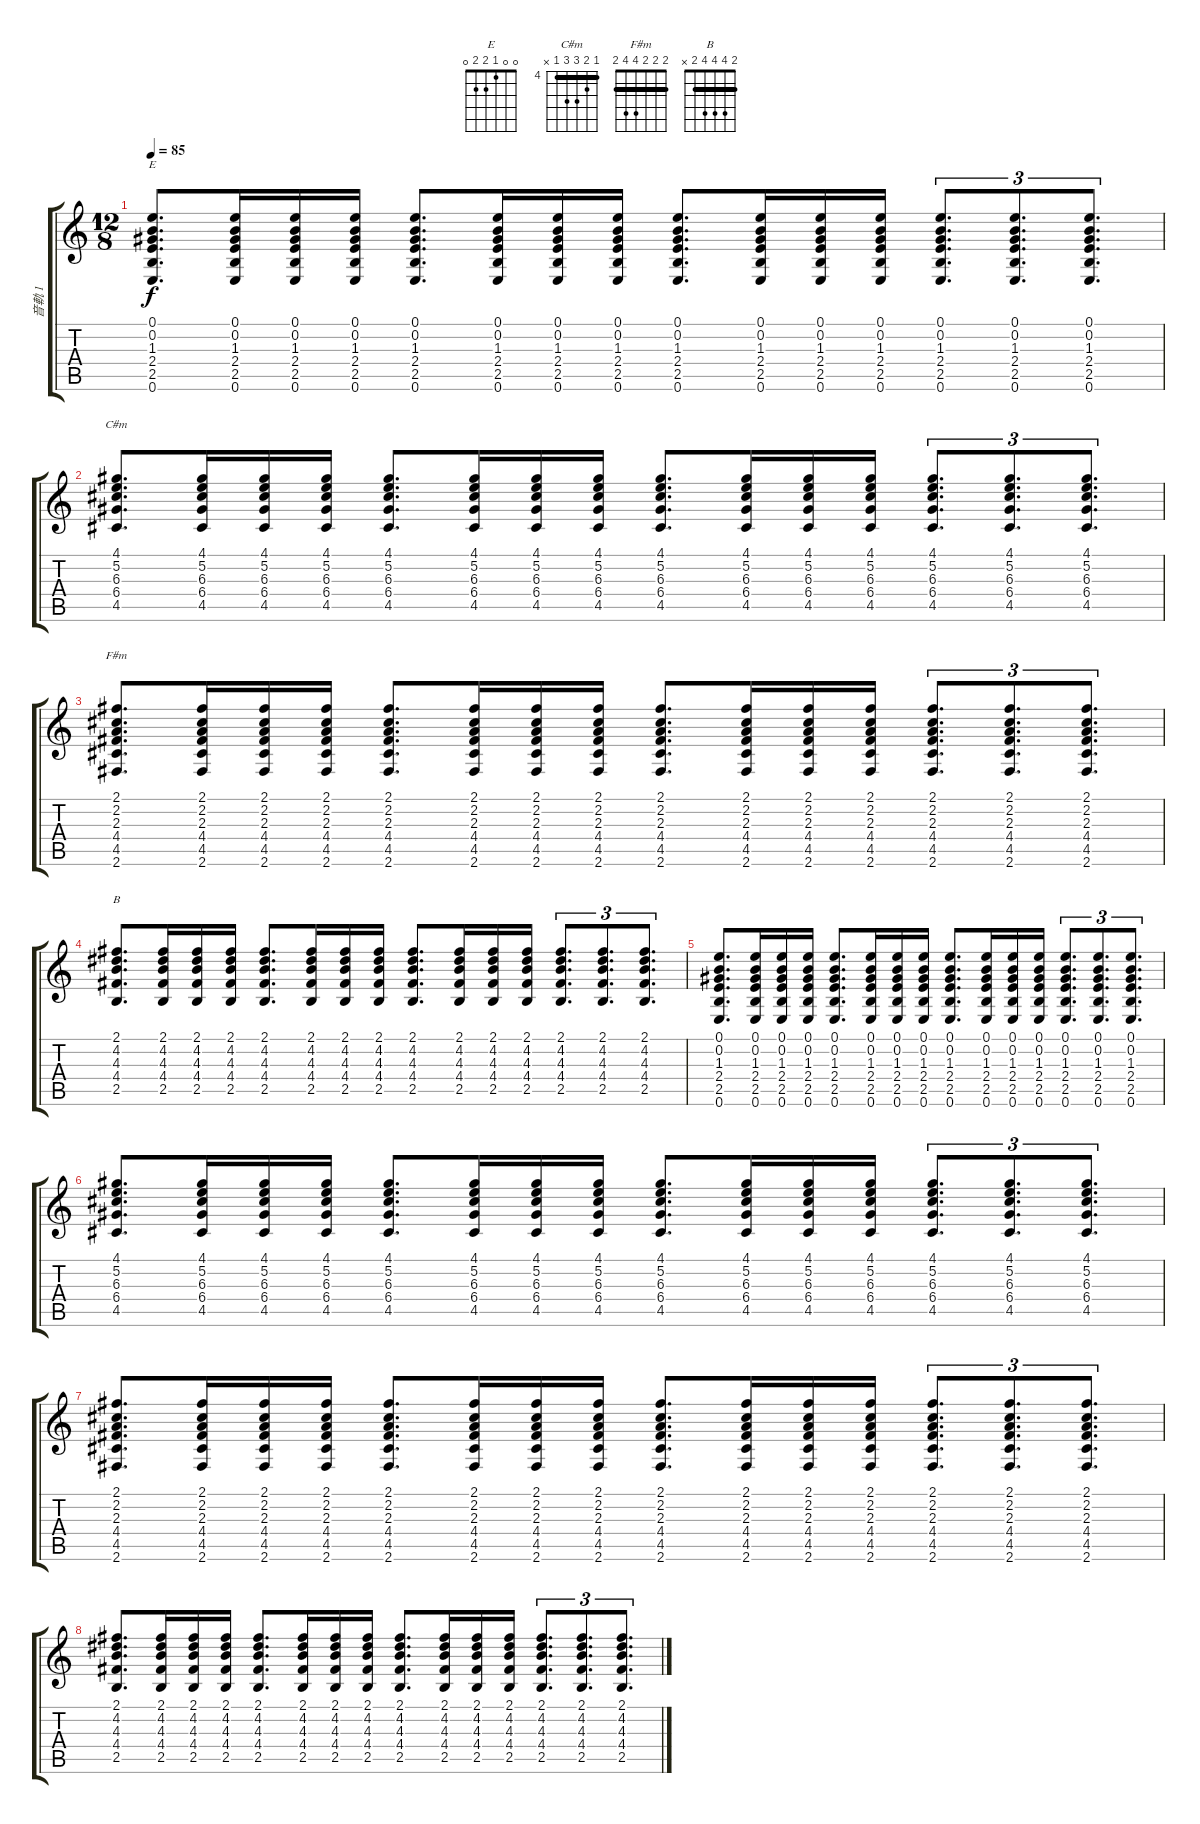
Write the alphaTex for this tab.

\track ("音軌 1" "音軌 1") {instrument acousticguitarnylon}
\staff {score tabs}
\tuning (E4 B3 G3 D3 A2 E2) {hide}
\chord ("E" 0 0 1 2 2 0)
\chord ("C#m" 4 5 6 6 4 x) {firstfret 4 barre 4}
\chord ("F#m" 2 2 2 4 4 2) {barre 2}
\chord ("B" 2 4 4 4 2 x) {barre 2}
\ts (12 8)
\tempo 85
\clef g2
\ks c
(0.1 0.2 1.3 2.4 2.5 0.6).8{d ch "E" dy f instrument acousticguitarnylon} (0.1 0.2 1.3 2.4 2.5 0.6).16 (0.1 0.2 1.3 2.4 2.5 0.6).16 (0.1 0.2 1.3 2.4 2.5 0.6).16 (0.1 0.2 1.3 2.4 2.5 0.6).8{d} (0.1 0.2 1.3 2.4 2.5 0.6).16 (0.1 0.2 1.3 2.4 2.5 0.6).16 (0.1 0.2 1.3 2.4 2.5 0.6).16 (0.1 0.2 1.3 2.4 2.5 0.6).8{d} (0.1 0.2 1.3 2.4 2.5 0.6).16 (0.1 0.2 1.3 2.4 2.5 0.6).16 (0.1 0.2 1.3 2.4 2.5 0.6).16 (0.1 0.2 1.3 2.4 2.5 0.6).8{d tu (3 2)} (0.1 0.2 1.3 2.4 2.5 0.6).8{d tu (3 2)} (0.1 0.2 1.3 2.4 2.5 0.6).8{d tu (3 2)} |
(4.1 5.2 6.3 6.4 4.5).8{d ch "C#m"} (4.1 5.2 6.3 6.4 4.5).16 (4.1 5.2 6.3 6.4 4.5).16 (4.1 5.2 6.3 6.4 4.5).16 (4.1 5.2 6.3 6.4 4.5).8{d} (4.1 5.2 6.3 6.4 4.5).16 (4.1 5.2 6.3 6.4 4.5).16 (4.1 5.2 6.3 6.4 4.5).16 (4.1 5.2 6.3 6.4 4.5).8{d} (4.1 5.2 6.3 6.4 4.5).16 (4.1 5.2 6.3 6.4 4.5).16 (4.1 5.2 6.3 6.4 4.5).16 (4.1 5.2 6.3 6.4 4.5).8{d tu (3 2)} (4.1 5.2 6.3 6.4 4.5).8{d tu (3 2)} (4.1 5.2 6.3 6.4 4.5).8{d tu (3 2)} |
(2.1 2.2 2.3 4.4 4.5 2.6).8{d ch "F#m"} (2.1 2.2 2.3 4.4 4.5 2.6).16 (2.1 2.2 2.3 4.4 4.5 2.6).16 (2.1 2.2 2.3 4.4 4.5 2.6).16 (2.1 2.2 2.3 4.4 4.5 2.6).8{d} (2.1 2.2 2.3 4.4 4.5 2.6).16 (2.1 2.2 2.3 4.4 4.5 2.6).16 (2.1 2.2 2.3 4.4 4.5 2.6).16 (2.1 2.2 2.3 4.4 4.5 2.6).8{d} (2.1 2.2 2.3 4.4 4.5 2.6).16 (2.1 2.2 2.3 4.4 4.5 2.6).16 (2.1 2.2 2.3 4.4 4.5 2.6).16 (2.1 2.2 2.3 4.4 4.5 2.6).8{d tu (3 2)} (2.1 2.2 2.3 4.4 4.5 2.6).8{d tu (3 2)} (2.1 2.2 2.3 4.4 4.5 2.6).8{d tu (3 2)} |
(2.1 4.2 4.3 4.4 2.5).8{d ch "B"} (2.1 4.2 4.3 4.4 2.5).16 (2.1 4.2 4.3 4.4 2.5).16 (2.1 4.2 4.3 4.4 2.5).16 (2.1 4.2 4.3 4.4 2.5).8{d} (2.1 4.2 4.3 4.4 2.5).16 (2.1 4.2 4.3 4.4 2.5).16 (2.1 4.2 4.3 4.4 2.5).16 (2.1 4.2 4.3 4.4 2.5).8{d} (2.1 4.2 4.3 4.4 2.5).16 (2.1 4.2 4.3 4.4 2.5).16 (2.1 4.2 4.3 4.4 2.5).16 (2.1 4.2 4.3 4.4 2.5).8{d tu (3 2)} (2.1 4.2 4.3 4.4 2.5).8{d tu (3 2)} (2.1 4.2 4.3 4.4 2.5).8{d tu (3 2)} |
(0.1 0.2 1.3 2.4 2.5 0.6).8{d} (0.1 0.2 1.3 2.4 2.5 0.6).16 (0.1 0.2 1.3 2.4 2.5 0.6).16 (0.1 0.2 1.3 2.4 2.5 0.6).16 (0.1 0.2 1.3 2.4 2.5 0.6).8{d} (0.1 0.2 1.3 2.4 2.5 0.6).16 (0.1 0.2 1.3 2.4 2.5 0.6).16 (0.1 0.2 1.3 2.4 2.5 0.6).16 (0.1 0.2 1.3 2.4 2.5 0.6).8{d} (0.1 0.2 1.3 2.4 2.5 0.6).16 (0.1 0.2 1.3 2.4 2.5 0.6).16 (0.1 0.2 1.3 2.4 2.5 0.6).16 (0.1 0.2 1.3 2.4 2.5 0.6).8{d tu (3 2)} (0.1 0.2 1.3 2.4 2.5 0.6).8{d tu (3 2)} (0.1 0.2 1.3 2.4 2.5 0.6).8{d tu (3 2)} |
(4.1 5.2 6.3 6.4 4.5).8{d} (4.1 5.2 6.3 6.4 4.5).16 (4.1 5.2 6.3 6.4 4.5).16 (4.1 5.2 6.3 6.4 4.5).16 (4.1 5.2 6.3 6.4 4.5).8{d} (4.1 5.2 6.3 6.4 4.5).16 (4.1 5.2 6.3 6.4 4.5).16 (4.1 5.2 6.3 6.4 4.5).16 (4.1 5.2 6.3 6.4 4.5).8{d} (4.1 5.2 6.3 6.4 4.5).16 (4.1 5.2 6.3 6.4 4.5).16 (4.1 5.2 6.3 6.4 4.5).16 (4.1 5.2 6.3 6.4 4.5).8{d tu (3 2)} (4.1 5.2 6.3 6.4 4.5).8{d tu (3 2)} (4.1 5.2 6.3 6.4 4.5).8{d tu (3 2)} |
(2.1 2.2 2.3 4.4 4.5 2.6).8{d} (2.1 2.2 2.3 4.4 4.5 2.6).16 (2.1 2.2 2.3 4.4 4.5 2.6).16 (2.1 2.2 2.3 4.4 4.5 2.6).16 (2.1 2.2 2.3 4.4 4.5 2.6).8{d} (2.1 2.2 2.3 4.4 4.5 2.6).16 (2.1 2.2 2.3 4.4 4.5 2.6).16 (2.1 2.2 2.3 4.4 4.5 2.6).16 (2.1 2.2 2.3 4.4 4.5 2.6).8{d} (2.1 2.2 2.3 4.4 4.5 2.6).16 (2.1 2.2 2.3 4.4 4.5 2.6).16 (2.1 2.2 2.3 4.4 4.5 2.6).16 (2.1 2.2 2.3 4.4 4.5 2.6).8{d tu (3 2)} (2.1 2.2 2.3 4.4 4.5 2.6).8{d tu (3 2)} (2.1 2.2 2.3 4.4 4.5 2.6).8{d tu (3 2)} |
(2.1 4.2 4.3 4.4 2.5).8{d} (2.1 4.2 4.3 4.4 2.5).16 (2.1 4.2 4.3 4.4 2.5).16 (2.1 4.2 4.3 4.4 2.5).16 (2.1 4.2 4.3 4.4 2.5).8{d} (2.1 4.2 4.3 4.4 2.5).16 (2.1 4.2 4.3 4.4 2.5).16 (2.1 4.2 4.3 4.4 2.5).16 (2.1 4.2 4.3 4.4 2.5).8{d} (2.1 4.2 4.3 4.4 2.5).16 (2.1 4.2 4.3 4.4 2.5).16 (2.1 4.2 4.3 4.4 2.5).16 (2.1 4.2 4.3 4.4 2.5).8{d tu (3 2)} (2.1 4.2 4.3 4.4 2.5).8{d tu (3 2)} (2.1 4.2 4.3 4.4 2.5).8{d tu (3 2)}
